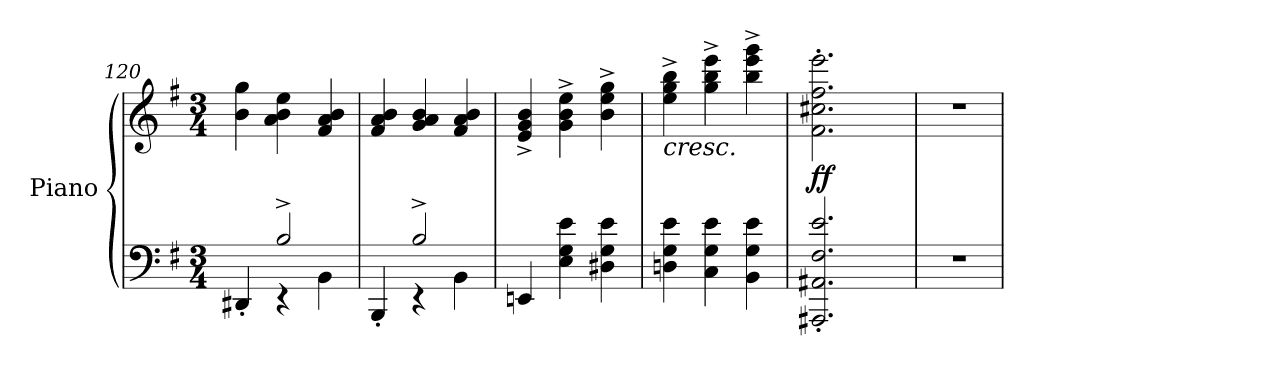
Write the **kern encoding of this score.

**kern	**kern	**dynam
*part1	*part1	*part1
*staff2	*staff1	*staff1/2
*I"Piano	*	*
*I'Pno.	*	*
*clefF4	*clefG2	*
*k[f#]	*k[f#]	*
*M3/4	*M3/4	*
=120	=120	=120
*^	*	*
4rAyy	4DD#X'/	4b\ 4gg\	.
2B^/	4r	4a\ 4b\ 4ee\	.
.	4BB\	4f#/ 4a/ 4b/	.
=121	=121	=121	=121
4rAyy	4BBB'/	4f#/ 4a/ 4b/	.
2B^/	4r	4g/ 4a/ 4b/	.
.	4BB\	4f#/ 4a/ 4b/	.
*v	*v	*	*
!!LO:LB:g=z
=122	=122	=122
4EEn/	4e/^ 4g/^ 4b/^	.
4E\ 4G\ 4e\	4g\^ 4b\^ 4ee\^	.
4D#X\ 4G\ 4e\	4b\^ 4ee\^ 4gg\^	.
=123	=123	=123
!	!LO:TX:b:i:t=cresc.	!
4Dn\ 4G\ 4e\	4ee\^ 4gg\^ 4bb\^	.
*	*MM158	*
4C\ 4G\ 4e\	4gg\^ 4bb\^ 4eee\^	.
*	*MM142	*
4BB\ 4G\ 4e\	4bb\^ 4eee\^ 4ggg\^	.
=124	=124	=124
*	*8va	*
!	!	!LO:DY:b
*	*^	*
2.AAA#X/' 2.AA#X/' 2.F#/' 2.e/'	2.ff#\' 2.ccc#X\' 2.fff#\' 2.eeee\'	2ryy	ff
*	*MM108	*	*
.	.	4ryy	.
*	*v	*v	*
=125	=125	=125
*	*X8va	*
2.r	2.r	.
=	=	=
*-	*-	*-
